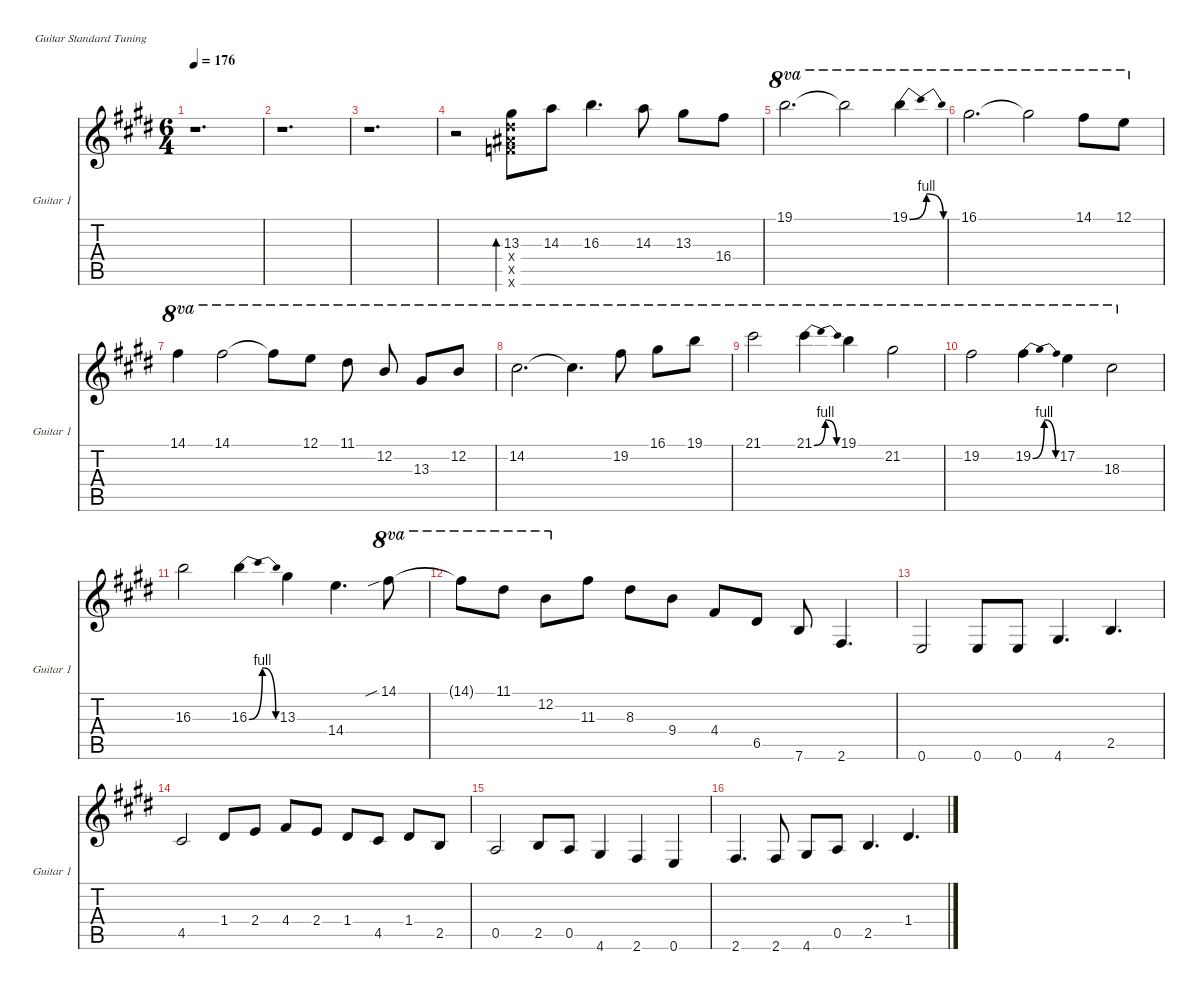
\defaultSystemsLayout 4
\hideDynamics
\bracketExtendMode nobrackets
\useSystemSignSeparator
\singleTrackTrackNamePolicy allsystems
\multiTrackTrackNamePolicy allsystems
\firstSystemTrackNameMode fullname
\otherSystemsTrackNameMode fullname
\firstSystemTrackNameOrientation horizontal
\otherSystemsTrackNameOrientation horizontal
\track ("Guitar 1" "n.guit.") {instrument acousticguitarnylon}
\staff {score tabs}
\tuning (E4 B3 G3 D3 A2 E2)
\ts (6 4)
\tempo 176
\clef g2
\ks e
r.1{d dy ff beam Down} |
r.1{d beam Down} |
r.1{d beam Down} |
r.2{beam Down} (13.3{acc #} 13.4{x acc #} 13.5{x acc #} 13.6{x acc forcenatural}).8{bd 240 beam Down} 14.3{acc forcenatural}.8{beam Down} 16.3{acc forcenatural}.4{d beam Down} 14.3{acc forcenatural}.8{beam Down} 13.3{acc #}.8{beam Down} 16.4{acc #}.8{beam Down} |
19.1{acc forcenatural}.2{d ot 8va beam Down} 19.1{t acc forcenatural}.2{ot 8va dy f beam Down} 19.1{be (bendrelease 0 0 9.999999599999999 4 19.999999199999998 4 30 0) acc forcenatural}.4{ot 8va dy ff beam Down} |
16.1{acc #}.2{d ot 8va beam Down} 16.1{t acc #}.2{ot 8va dy f beam Down} 14.1{acc #}.8{ot 8va dy ff beam Down} 12.1{acc forcenatural}.8{ot 8va beam Down} |
14.1{acc #}.4{ot 8va beam Down} 14.1{acc #}.2{ot 8va beam Down} 14.1{t acc #}.8{ot 8va dy f beam Down} 12.1{acc forcenatural}.8{ot 8va dy ff beam Down} 11.1{acc #}.8{ot 8va beam Down beam split} 12.2{acc forcenatural}.8{ot 8va beam Up} 13.3{acc #}.8{ot 8va beam Up} 12.2{acc forcenatural}.8{ot 8va beam Up} |
14.2{acc #}.2{d ot 8va dy f beam Down} 14.2{t acc #}.4{d ot 8va beam Down} 19.2{acc #}.8{ot 8va dy ff beam Down} 16.1{acc #}.8{ot 8va beam Down} 19.1{acc forcenatural}.8{ot 8va beam Down} |
21.1{acc #}.2{ot 8va beam Down} 21.1{be (bendrelease 0 0 9.999999599999999 4 19.999999199999998 4 30 0) acc #}.4{ot 8va beam Down} 19.1{acc forcenatural}.4{ot 8va beam Down} 21.2{acc #}.2{ot 8va beam Down} |
19.2{acc #}.2{ot 8va beam Down} 19.2{be (bendrelease 0 0 9.999999599999999 4 19.999999199999998 4 30 0) acc #}.4{ot 8va beam Down} 17.2{acc forcenatural}.4{ot 8va beam Down} 18.3{acc #}.2{ot 8va beam Down} |
16.3{acc forcenatural}.2{beam Down} 16.3{be (bendrelease 0 0 9.999999599999999 4 19.999999199999998 4 30 0) acc forcenatural}.4{beam Down} 13.3{acc #}.4{beam Down} 14.4{acc forcenatural}.4{d beam Down} 14.1{sib acc #}.8{ot 8va beam Down} |
14.1{t acc #}.8{ot 8va dy f beam Down} 11.1{acc #}.8{ot 8va dy ff beam Down} 12.2{acc forcenatural}.8{ot 8va beam Down} 11.3{acc #}.8{dy fff beam Down} 8.3{acc #}.8{dy ff beam Down} 9.4{acc forcenatural}.8{beam Down} 4.4{acc #}.8{beam Up} 6.5{acc #}.8{beam Up} 7.6{acc forcenatural}.8{beam Up} 2.6{acc #}.4{d beam Up} |
0.6{acc forcenatural}.2{dy f instrument acousticguitarnylon beam Up} 0.6{acc forcenatural}.8{beam Up} 0.6{acc forcenatural}.8{beam Up} 4.6{acc #}.4{d beam Up} 2.5{acc forcenatural}.4{d beam Up} |
4.5{acc #}.2{beam Up} 1.4{acc #}.8{beam Up} 2.4{acc forcenatural}.8{beam Up} 4.4{acc #}.8{beam Up} 2.4{acc forcenatural}.8{beam Up} 1.4{acc #}.8{beam Up} 4.5{acc #}.8{beam Up} 1.4{acc #}.8{beam Up} 2.5{acc forcenatural}.8{beam Up} |
0.5{acc forcenatural}.2{beam Up} 2.5{acc forcenatural}.8{beam Up} 0.5{acc forcenatural}.8{beam Up} 4.6{acc #}.4{beam Up} 2.6{acc #}.4{beam Up} 0.6{acc forcenatural}.4{beam Up} |
2.6{acc #}.4{d beam Up} 2.6{acc #}.8{beam Up} 4.6{acc #}.8{beam Up} 0.5{acc forcenatural}.8{beam Up} 2.5{acc forcenatural}.4{d beam Up} 1.4{acc #}.4{d beam Up}
